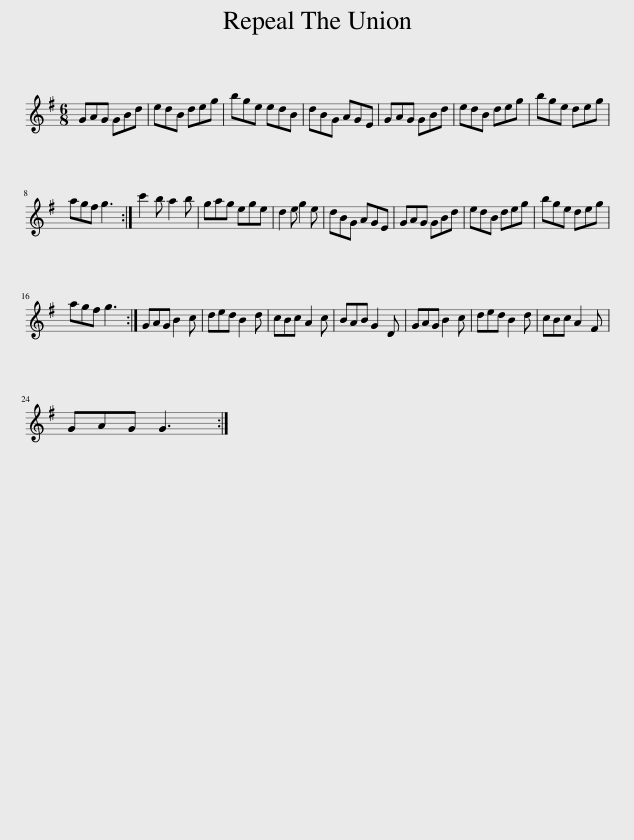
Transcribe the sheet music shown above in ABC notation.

X:1
L:1/8
M:6/8
I:linebreak $
K:G
V:1 treble
V:1
 GAG GBd | edB deg | bge edB | dBG AGE | GAG GBd | %5
 edB deg | bge deg |$ agf g3 :| c'2 b a2 b | gag ege | %10
 d2 e g2 e | dBG AGE | GAG GBd | edB deg | bge deg |$ %15
 agf g3 :| GAG B2 c | ded B2 d | cBc A2 c | BAB G2 D | %20
 GAG B2 c | ded B2 d | cBc A2 F |$ GAG G3 :| %24
